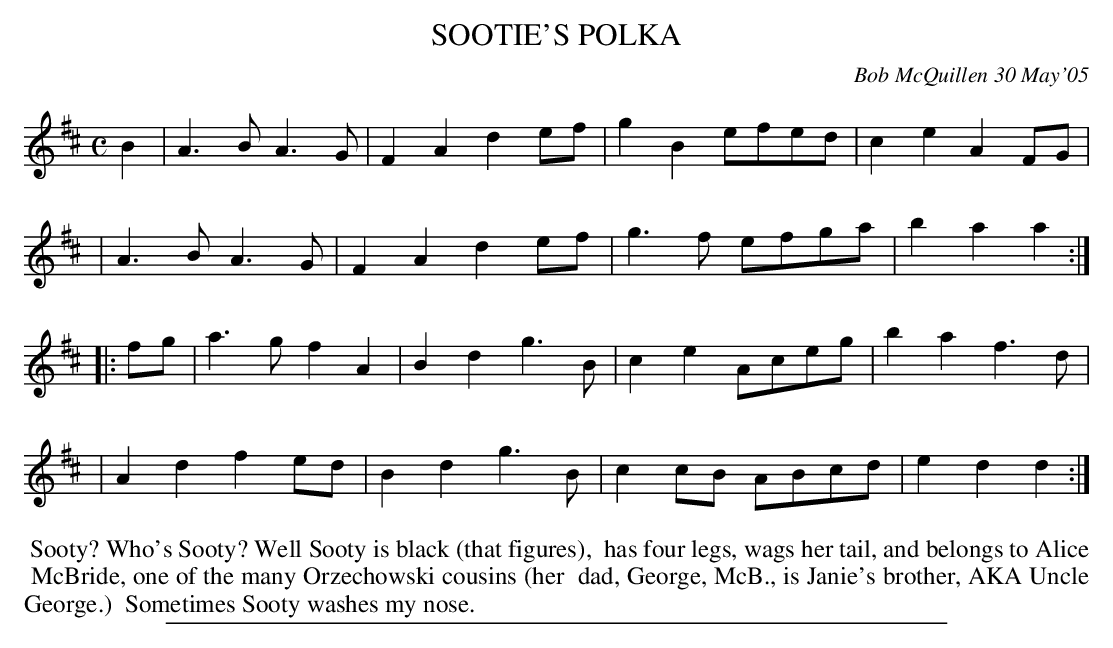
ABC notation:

X:1
T: SOOTIE'S POLKA
C: Bob McQuillen 30 May'05
M: C	% actually, no meter
L: 1/8
K: D
B2 \
| A3B A3G | F2A2 d2ef | g2B2 efed | c2e2 A2FG |
| A3B A3G | F2A2 d2ef | g3f  efga | b2a2 a2 :|
|: fg \
| a3g f2A2 | B2d2 g3B | c2e2 Aceg | b2a2 f3d |
| A2d2 f2ed | B2d2 g3B | c2cB ABcd | e2d2 d2 :|
